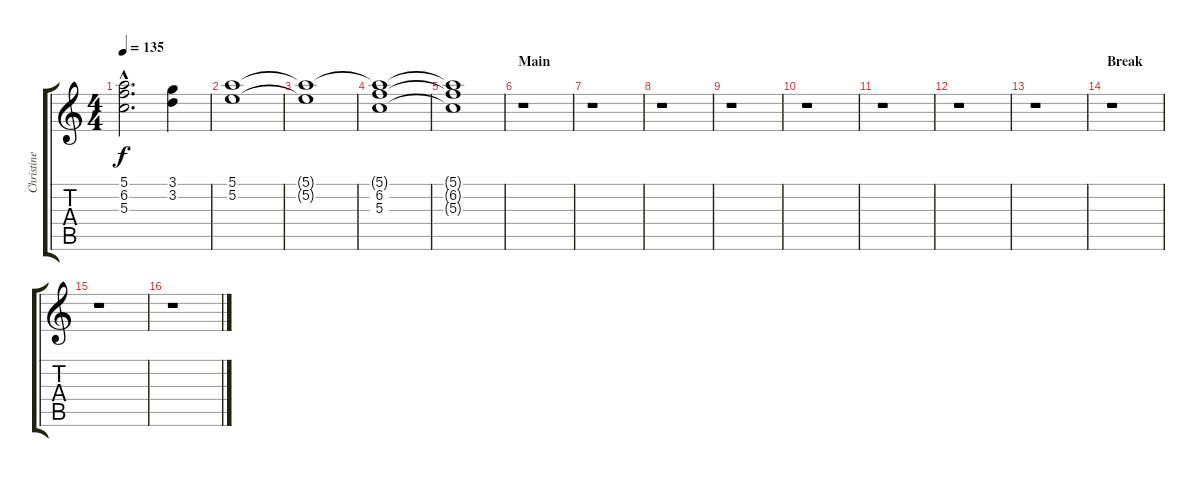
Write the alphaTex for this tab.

\track ("Christine (KeybHigh)" "Christine ") {instrument stringensemble2}
\staff {score tabs}
\tuning (E5 B4 G4 D4 A3 E3) {hide}
\ts (4 4)
\tempo 135
\clef g2
\ks c
(5.1{hac t} 6.2{hac t} 5.3{hac t}).2{d dy f} (3.1 3.2).4 |
(5.1 5.2).1 |
(5.1{t} 5.2{t}).1 |
(5.1{t} 6.2 5.3).1 |
(5.1{t} 6.2{t} 5.3{t}).1 |
\section ("" "Main")
r.1 |
r.1 |
r.1 |
r.1 |
r.1 |
r.1 |
r.1 |
r.1 |
\section ("" "Break")
r.1 |
r.1 |
r.1
